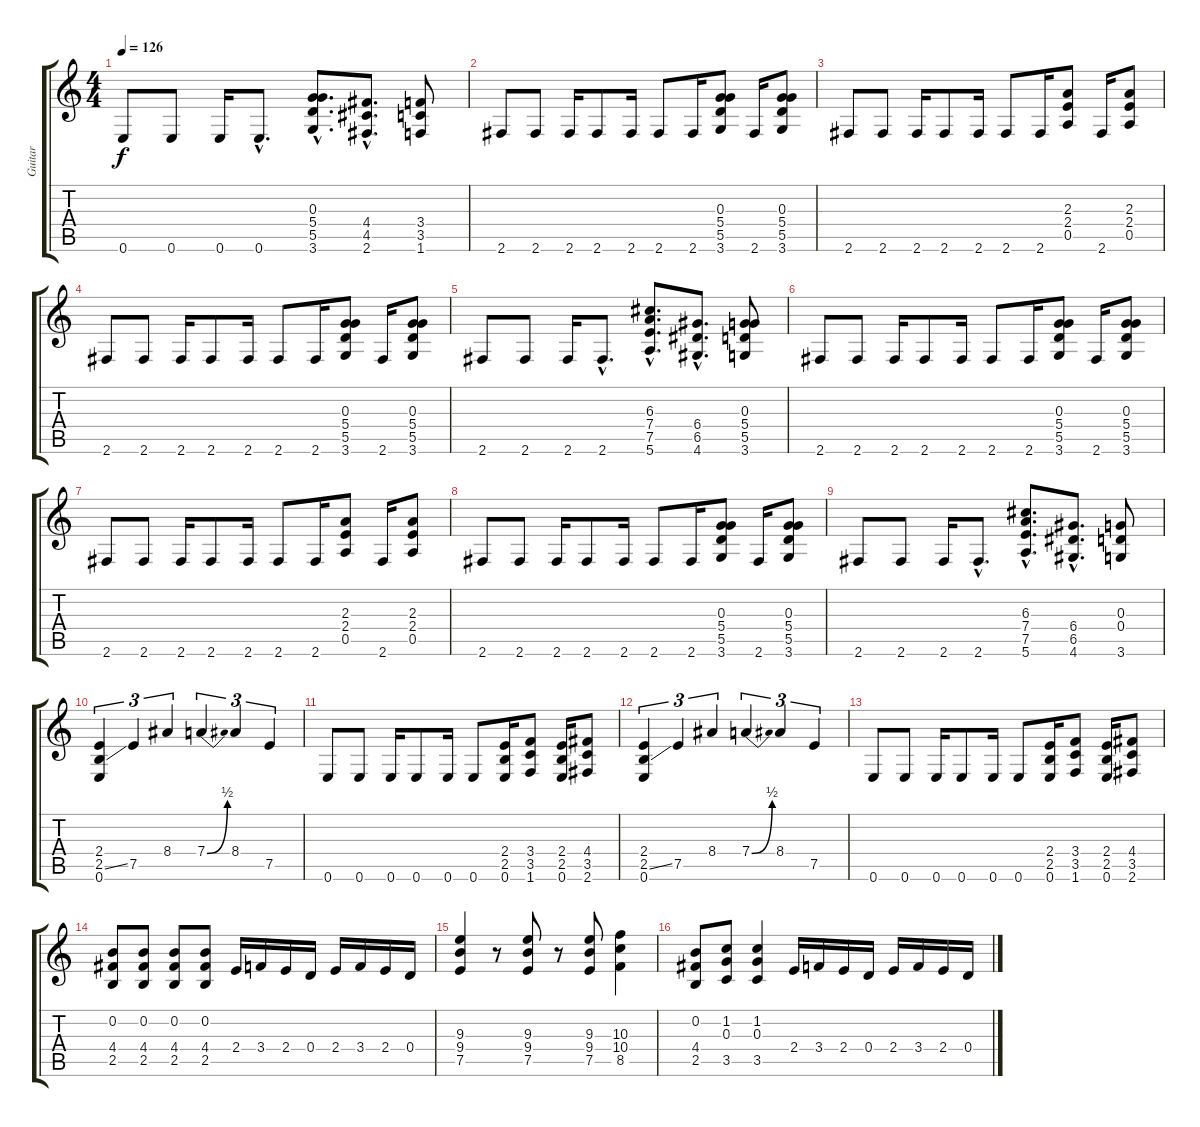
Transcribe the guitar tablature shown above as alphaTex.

\track ("Guitar" "Guitar") {instrument distortionguitar}
\staff {score tabs}
\tuning (E4 B3 G3 D3 A2 E2) {hide}
\ts (4 4)
\tempo 126
\clef g2
\ks c
0.6.8{dy f} 0.6.8 0.6.16 0.6{hac}.8{d} (0.3{hac} 5.4{hac} 5.5{hac} 3.6{hac}).8{d} (4.4{hac} 4.5{hac} 2.6{hac}).8{d} (3.4 3.5 1.6).8 |
2.6.8 2.6.8 2.6.16 2.6.8 2.6.16 2.6.8 2.6.16 (0.3 5.4 5.5 3.6).8 2.6.16 (0.3 5.4 5.5 3.6).8 |
2.6.8 2.6.8 2.6.16 2.6.8 2.6.16 2.6.8 2.6.16 (2.3 2.4 0.5).8 2.6.16 (2.3 2.4 0.5).8 |
2.6.8 2.6.8 2.6.16 2.6.8 2.6.16 2.6.8 2.6.16 (0.3 5.4 5.5 3.6).8 2.6.16 (0.3 5.4 5.5 3.6).8 |
2.6.8 2.6.8 2.6.16 2.6{hac}.8{d} (6.3{hac} 7.4{hac} 7.5{hac} 5.6{hac}).8{d} (6.4{hac} 6.5{hac} 4.6{hac}).8{d} (0.3 5.4 5.5 3.6).8 |
2.6.8 2.6.8 2.6.16 2.6.8 2.6.16 2.6.8 2.6.16 (0.3 5.4 5.5 3.6).8 2.6.16 (0.3 5.4 5.5 3.6).8 |
2.6.8 2.6.8 2.6.16 2.6.8 2.6.16 2.6.8 2.6.16 (2.3 2.4 0.5).8 2.6.16 (2.3 2.4 0.5).8 |
2.6.8 2.6.8 2.6.16 2.6.8 2.6.16 2.6.8 2.6.16 (0.3 5.4 5.5 3.6).8 2.6.16 (0.3 5.4 5.5 3.6).8 |
2.6.8 2.6.8 2.6.16 2.6{hac}.8{d} (6.3{hac} 7.4{hac} 7.5{hac} 5.6{hac}).8{d} (6.4{hac} 6.5{hac} 4.6{hac}).8{d} (0.3 0.4 3.6).8 |
(2.4 2.5{ss} 0.6).4{tu (3 2)} 7.5.4{tu (3 2)} 8.4.4{tu (3 2)} 7.4{be (bend 0 0 60 2)}.4{tu (3 2)} 8.4.4{tu (3 2)} 7.5.4{tu (3 2)} |
0.6.8 0.6.8 0.6.16 0.6.8 0.6.16 0.6.8 (2.4 2.5 0.6).16 (3.4 3.5 1.6).8 (2.4 2.5 0.6).16 (4.4 3.5 2.6).8 |
(2.4 2.5{ss} 0.6).4{tu (3 2)} 7.5.4{tu (3 2)} 8.4.4{tu (3 2)} 7.4{be (bend 0 0 60 2)}.4{tu (3 2)} 8.4.4{tu (3 2)} 7.5.4{tu (3 2)} |
0.6.8 0.6.8 0.6.16 0.6.8 0.6.16 0.6.8 (2.4 2.5 0.6).16 (3.4 3.5 1.6).8 (2.4 2.5 0.6).16 (4.4 3.5 2.6).8 |
(0.2 4.4 2.5).8 (0.2 4.4 2.5).8 (0.2 4.4 2.5).8 (0.2 4.4 2.5).8 2.4.16 3.4.16 2.4.16 0.4.16 2.4.16 3.4.16 2.4.16 0.4.16 |
(9.3 9.4 7.5).4 r.8 (9.3 9.4 7.5).8 r.8 (9.3 9.4 7.5).8 (10.3 10.4 8.5).4 |
(0.2 4.4 2.5).8 (1.2 0.3 3.5).8 (1.2 0.3 3.5).4 2.4.16 3.4.16 2.4.16 0.4.16 2.4.16 3.4.16 2.4.16 0.4.16
